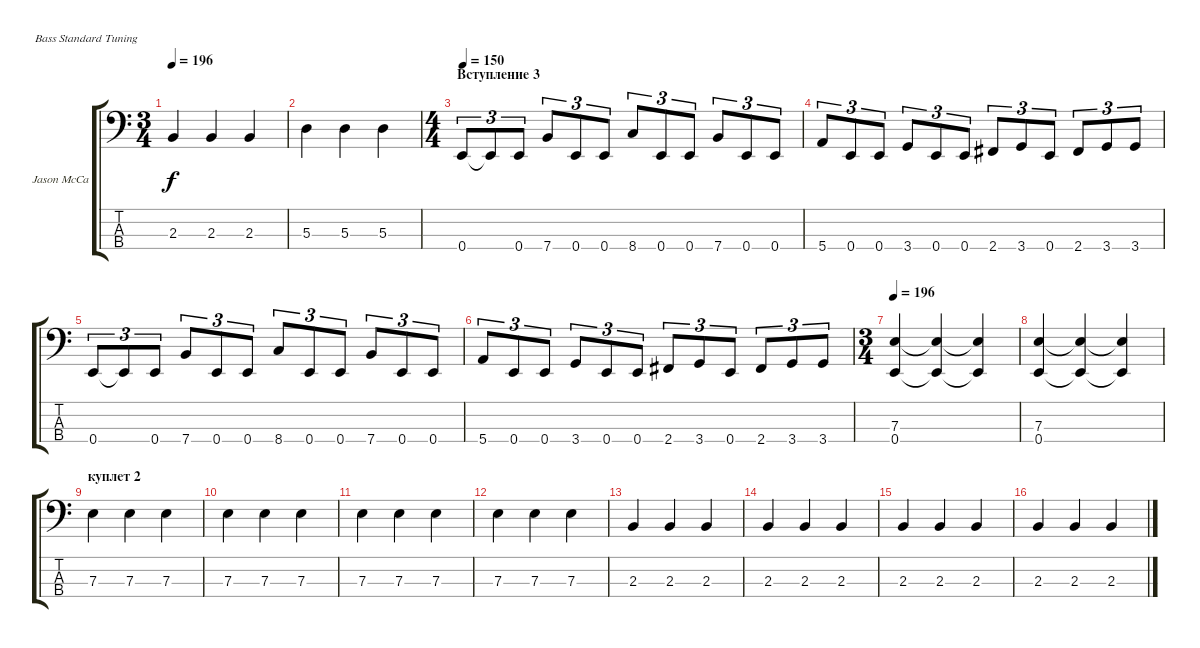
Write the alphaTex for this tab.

\defaultSystemsLayout 4
\bracketExtendMode groupsimilarinstruments
\firstSystemTrackNameOrientation horizontal
\otherSystemsTrackNameOrientation horizontal
\track ("Jason McCaslin" "Jason McCa") {instrument electricbassfinger}
\staff {score tabs}
\tuning (G2 D2 A1 E1)
\ts (3 4)
\tempo 196
\clef f4
\ks c
2.3.4{dy f} 2.3.4 2.3.4 |
5.3.4 5.3.4 5.3.4 |
\ts (4 4)
\section ("" "Вступление 3")
\tempo (150 0.00625)
0.4.8{tu (3 2)} 0.4{t}.8{tu (3 2)} 0.4.8{tu (3 2)} 7.4.8{tu (3 2)} 0.4.8{tu (3 2)} 0.4.8{tu (3 2)} 8.4.8{tu (3 2)} 0.4.8{tu (3 2)} 0.4.8{tu (3 2)} 7.4.8{tu (3 2)} 0.4.8{tu (3 2)} 0.4.8{tu (3 2)} |
5.4.8{tu (3 2)} 0.4.8{tu (3 2)} 0.4.8{tu (3 2)} 3.4.8{tu (3 2)} 0.4.8{tu (3 2)} 0.4.8{tu (3 2)} 2.4.8{tu (3 2)} 3.4.8{tu (3 2)} 0.4.8{tu (3 2)} 2.4.8{tu (3 2)} 3.4.8{tu (3 2)} 3.4.8{tu (3 2)} |
0.4.8{tu (3 2)} 0.4{t}.8{tu (3 2)} 0.4.8{tu (3 2)} 7.4.8{tu (3 2)} 0.4.8{tu (3 2)} 0.4.8{tu (3 2)} 8.4.8{tu (3 2)} 0.4.8{tu (3 2)} 0.4.8{tu (3 2)} 7.4.8{tu (3 2)} 0.4.8{tu (3 2)} 0.4.8{tu (3 2)} |
5.4.8{tu (3 2)} 0.4.8{tu (3 2)} 0.4.8{tu (3 2)} 3.4.8{tu (3 2)} 0.4.8{tu (3 2)} 0.4.8{tu (3 2)} 2.4.8{tu (3 2)} 3.4.8{tu (3 2)} 0.4.8{tu (3 2)} 2.4.8{tu (3 2)} 3.4.8{tu (3 2)} 3.4.8{tu (3 2)} |
\ts (3 4)
\tempo 196
(7.3 0.4).4 (7.3{t} 0.4{t}).4 (7.3{t} 0.4{t}).4 |
(7.3 0.4).4 (7.3{t} 0.4{t}).4 (7.3{t} 0.4{t}).4 |
\section ("" "куплет 2")
7.3.4 7.3.4 7.3.4 |
7.3.4 7.3.4 7.3.4 |
7.3.4 7.3.4 7.3.4 |
7.3.4 7.3.4 7.3.4 |
2.3.4 2.3.4 2.3.4 |
2.3.4 2.3.4 2.3.4 |
2.3.4 2.3.4 2.3.4 |
2.3.4 2.3.4 2.3.4
